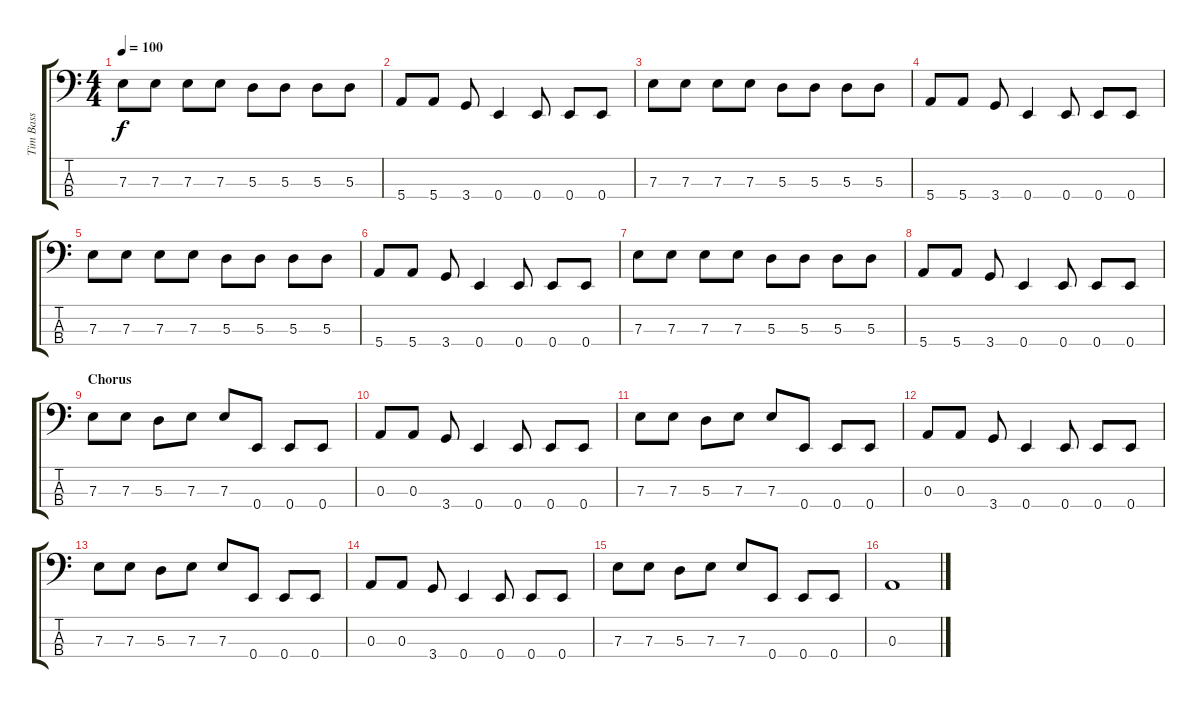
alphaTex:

\track ("Tim Bass" "Tim Bass") {instrument electricbassfinger}
\staff {score tabs}
\tuning (G2 D2 A1 E1) {hide}
\ts (4 4)
\tempo 100
\clef f4
\ks c
7.3.8{dy f} 7.3.8 7.3.8 7.3.8 5.3.8 5.3.8 5.3.8 5.3.8 |
5.4.8 5.4.8 3.4.8 0.4.4 0.4.8 0.4.8 0.4.8 |
7.3.8 7.3.8 7.3.8 7.3.8 5.3.8 5.3.8 5.3.8 5.3.8 |
5.4.8 5.4.8 3.4.8 0.4.4 0.4.8 0.4.8 0.4.8 |
7.3.8 7.3.8 7.3.8 7.3.8 5.3.8 5.3.8 5.3.8 5.3.8 |
5.4.8 5.4.8 3.4.8 0.4.4 0.4.8 0.4.8 0.4.8 |
7.3.8 7.3.8 7.3.8 7.3.8 5.3.8 5.3.8 5.3.8 5.3.8 |
5.4.8 5.4.8 3.4.8 0.4.4 0.4.8 0.4.8 0.4.8 |
\section ("" "Chorus")
7.3.8 7.3.8 5.3.8 7.3.8 7.3.8 0.4.8 0.4.8 0.4.8 |
0.3.8 0.3.8 3.4.8 0.4.4 0.4.8 0.4.8 0.4.8 |
7.3.8 7.3.8 5.3.8 7.3.8 7.3.8 0.4.8 0.4.8 0.4.8 |
0.3.8 0.3.8 3.4.8 0.4.4 0.4.8 0.4.8 0.4.8 |
7.3.8 7.3.8 5.3.8 7.3.8 7.3.8 0.4.8 0.4.8 0.4.8 |
0.3.8 0.3.8 3.4.8 0.4.4 0.4.8 0.4.8 0.4.8 |
7.3.8 7.3.8 5.3.8 7.3.8 7.3.8 0.4.8 0.4.8 0.4.8 |
0.3.1
